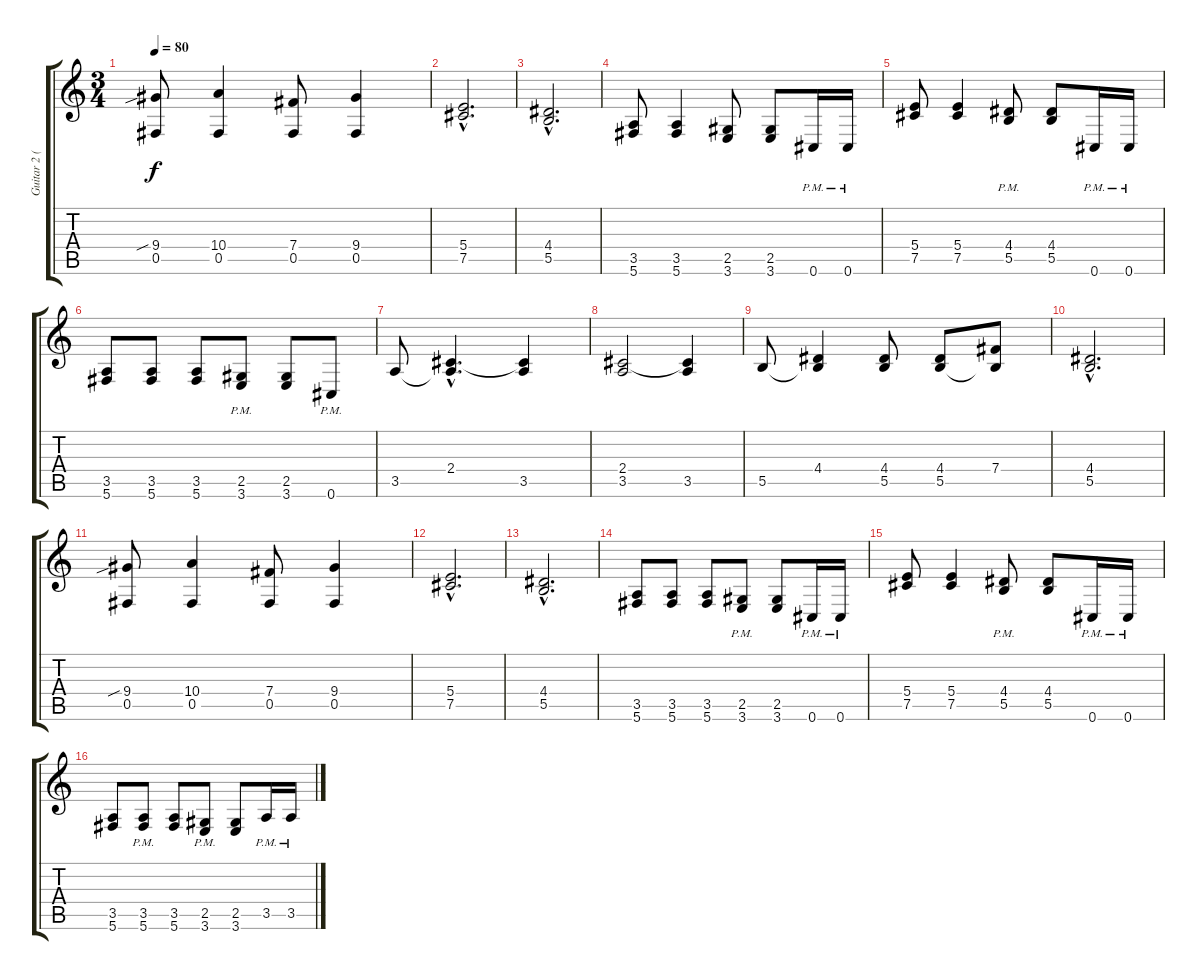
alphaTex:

\track ("Guitar 2 (Distortion)" "Guitar 2 (") {instrument distortionguitar}
\staff {score tabs}
\tuning (Db4 Ab3 E3 B2 Gb2 Db2) {hide}
\ts (3 4)
\tempo 80
\clef g2
\ks c
(9.4{sib} 0.5).8{dy f} (10.4 0.5).4 (7.4 0.5).8 (9.4 0.5).4 |
(5.4{hac} 7.5{hac}).2{d} |
(4.4{hac} 5.5{hac}).2{d} |
(3.5 5.6).8 (3.5 5.6).4 (2.5 3.6).8 (2.5 3.6).8 0.6{pm}.16 0.6{pm}.16 |
(5.4 7.5).8 (5.4 7.5).4 (4.4{pm} 5.5{pm}).8 (4.4 5.5).8 0.6{pm}.16 0.6{pm}.16 |
(3.5 5.6).8 (3.5 5.6).8 (3.5 5.6).8 (2.5{pm} 3.6{pm}).8 (2.5 3.6).8 0.6{pm}.8 |
3.5.8 (2.4{hac} 3.5{hac t}).4{d} (2.4{t} 3.5).4 |
(2.4 3.5).2 (2.4{t} 3.5).4 |
5.5.8 (4.4 5.5{t}).4 (4.4 5.5).8 (4.4 5.5).8 (7.4 5.5{t}).8 |
(4.4{hac} 5.5{hac}).2{d} |
(9.4{sib} 0.5).8 (10.4 0.5).4 (7.4 0.5).8 (9.4 0.5).4 |
(5.4{hac} 7.5{hac}).2{d} |
(4.4{hac} 5.5{hac}).2{d} |
(3.5 5.6).8 (3.5 5.6).8 (3.5 5.6).8 (2.5{pm} 3.6{pm}).8 (2.5 3.6).8 0.6{pm}.16 0.6{pm}.16 |
(5.4 7.5).8 (5.4 7.5).4 (4.4{pm} 5.5{pm}).8 (4.4 5.5).8 0.6{pm}.16 0.6{pm}.16 |
(3.5 5.6).8 (3.5{pm} 5.6{pm}).8 (3.5 5.6).8 (2.5{pm} 3.6{pm}).8 (2.5 3.6).8 3.5{pm}.16 3.5{pm}.16
